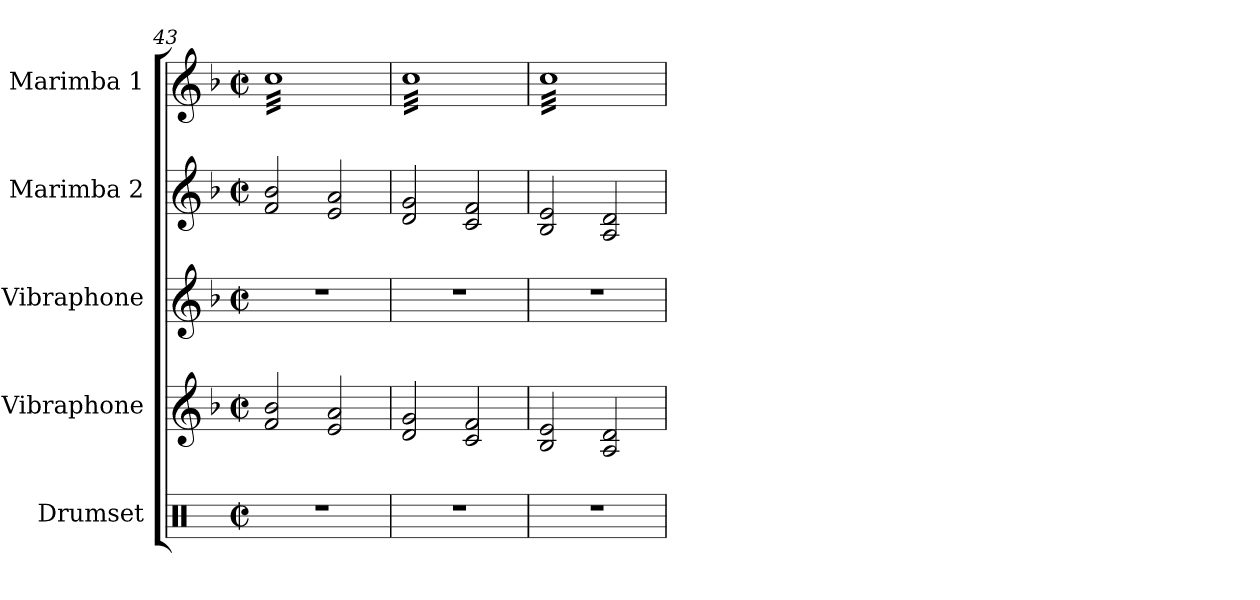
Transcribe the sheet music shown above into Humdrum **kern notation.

**kern	**kern	**kern	**kern	**kern
*part5	*part4	*part3	*part2	*part1
*staff5	*staff4	*staff3	*staff2	*staff1
*I"Drumset	*I"Vibraphone	*I"Vibraphone	*I"Marimba 2	*I"Marimba 1
*I'Drs.	*I'Vib.	*I'Vib.	*I'Mrm. 2	*I'Mrm. 1
*clefX	*clefG2	*clefG2	*clefG2	*clefG2
*k[]	*k[b-]	*k[b-]	*k[b-]	*k[b-]
*M2/2	*M2/2	*M2/2	*M2/2	*M2/2
*met(c|)	*met(c|)	*met(c|)	*met(c|)	*met(c|)
=43	=43	=43	=43	=43
*	*	*	*	*tremolo
1r	2f/ 2b-/	1r	2f/ 2b-/	32ccLLL
.	.	.	.	32cc
.	.	.	.	32cc
.	.	.	.	32cc
.	.	.	.	32cc
.	.	.	.	32cc
.	.	.	.	32cc
.	.	.	.	32cc
.	.	.	.	32cc
.	.	.	.	32cc
.	.	.	.	32cc
.	.	.	.	32cc
.	.	.	.	32cc
.	.	.	.	32cc
.	.	.	.	32cc
.	.	.	.	32cc
.	2e/ 2a/	.	2e/ 2a/	32cc
.	.	.	.	32cc
.	.	.	.	32cc
.	.	.	.	32cc
.	.	.	.	32cc
.	.	.	.	32cc
.	.	.	.	32cc
.	.	.	.	32cc
.	.	.	.	32cc
.	.	.	.	32cc
.	.	.	.	32cc
.	.	.	.	32cc
.	.	.	.	32cc
.	.	.	.	32cc
.	.	.	.	32cc
.	.	.	.	32ccJJJ
=44	=44	=44	=44	=44
1r	2d/ 2g/	1r	2d/ 2g/	32ccLLL
.	.	.	.	32cc
.	.	.	.	32cc
.	.	.	.	32cc
.	.	.	.	32cc
.	.	.	.	32cc
.	.	.	.	32cc
.	.	.	.	32cc
.	.	.	.	32cc
.	.	.	.	32cc
.	.	.	.	32cc
.	.	.	.	32cc
.	.	.	.	32cc
.	.	.	.	32cc
.	.	.	.	32cc
.	.	.	.	32cc
.	2c/ 2f/	.	2c/ 2f/	32cc
.	.	.	.	32cc
.	.	.	.	32cc
.	.	.	.	32cc
.	.	.	.	32cc
.	.	.	.	32cc
.	.	.	.	32cc
.	.	.	.	32cc
.	.	.	.	32cc
.	.	.	.	32cc
.	.	.	.	32cc
.	.	.	.	32cc
.	.	.	.	32cc
.	.	.	.	32cc
.	.	.	.	32cc
.	.	.	.	32ccJJJ
!!LO:PB:g=z
=45	=45	=45	=45	=45
1r	2B-/ 2e/	1r	2B-/ 2e/	32ccLLL
.	.	.	.	32cc
.	.	.	.	32cc
.	.	.	.	32cc
.	.	.	.	32cc
.	.	.	.	32cc
.	.	.	.	32cc
.	.	.	.	32cc
.	.	.	.	32cc
.	.	.	.	32cc
.	.	.	.	32cc
.	.	.	.	32cc
.	.	.	.	32cc
.	.	.	.	32cc
.	.	.	.	32cc
.	.	.	.	32cc
.	2A/ 2d/	.	2A/ 2d/	32cc
.	.	.	.	32cc
.	.	.	.	32cc
.	.	.	.	32cc
.	.	.	.	32cc
.	.	.	.	32cc
.	.	.	.	32cc
.	.	.	.	32cc
.	.	.	.	32cc
.	.	.	.	32cc
.	.	.	.	32cc
.	.	.	.	32cc
.	.	.	.	32cc
.	.	.	.	32cc
.	.	.	.	32cc
.	.	.	.	32ccJJJ
*	*	*	*	*Xtremolo
=	=	=	=	=
*-	*-	*-	*-	*-
